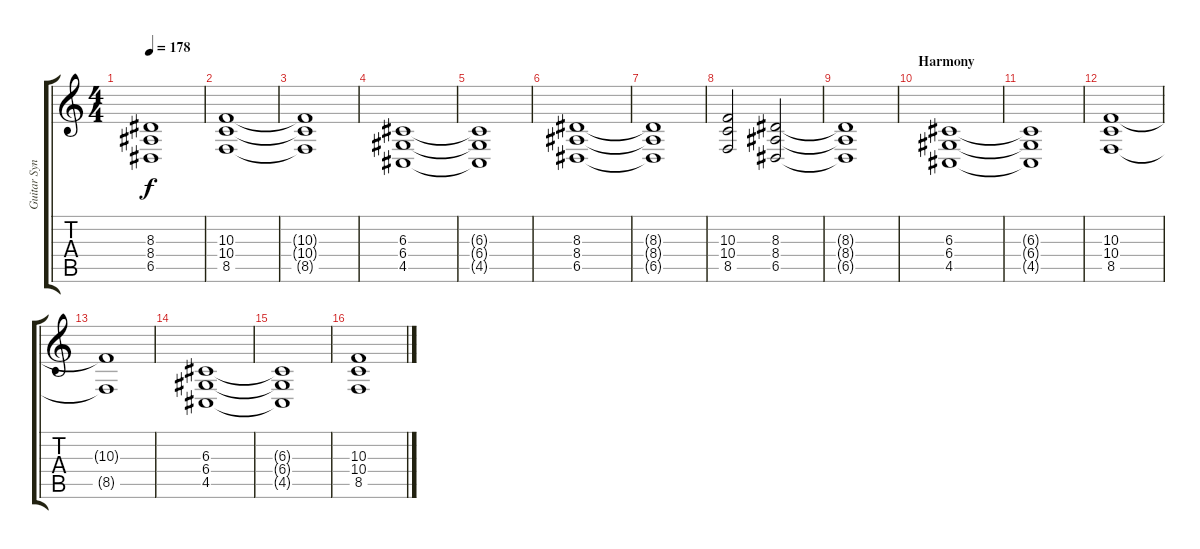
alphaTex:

\track ("Guitar Synth" "Guitar Syn") {instrument synthstrings1}
\staff {score tabs}
\tuning (E4 B3 G3 D3 A2 E2) {hide}
\ts (4 4)
\tempo 178
\clef g2
\ks c
(8.3{t} 8.4{t} 6.5{t}).1{dy f} |
(10.3 10.4 8.5).1 |
(10.3{t} 10.4{t} 8.5{t}).1 |
(6.3 6.4 4.5).1 |
(6.3{t} 6.4{t} 4.5{t}).1 |
(8.3 8.4 6.5).1 |
(8.3{t} 8.4{t} 6.5{t}).1 |
(10.3 10.4 8.5).2 (8.3 8.4 6.5).2 |
(8.3{t} 8.4{t} 6.5{t}).1 |
\section ("" "Harmony")
(6.3 6.4 4.5).1 |
(6.3{t} 6.4{t} 4.5{t}).1 |
(10.3 10.4 8.5).1 |
(10.3{t} 8.5{t}).1 |
(6.3 6.4 4.5).1 |
(6.3{t} 6.4{t} 4.5{t}).1 |
(10.3 10.4 8.5).1
